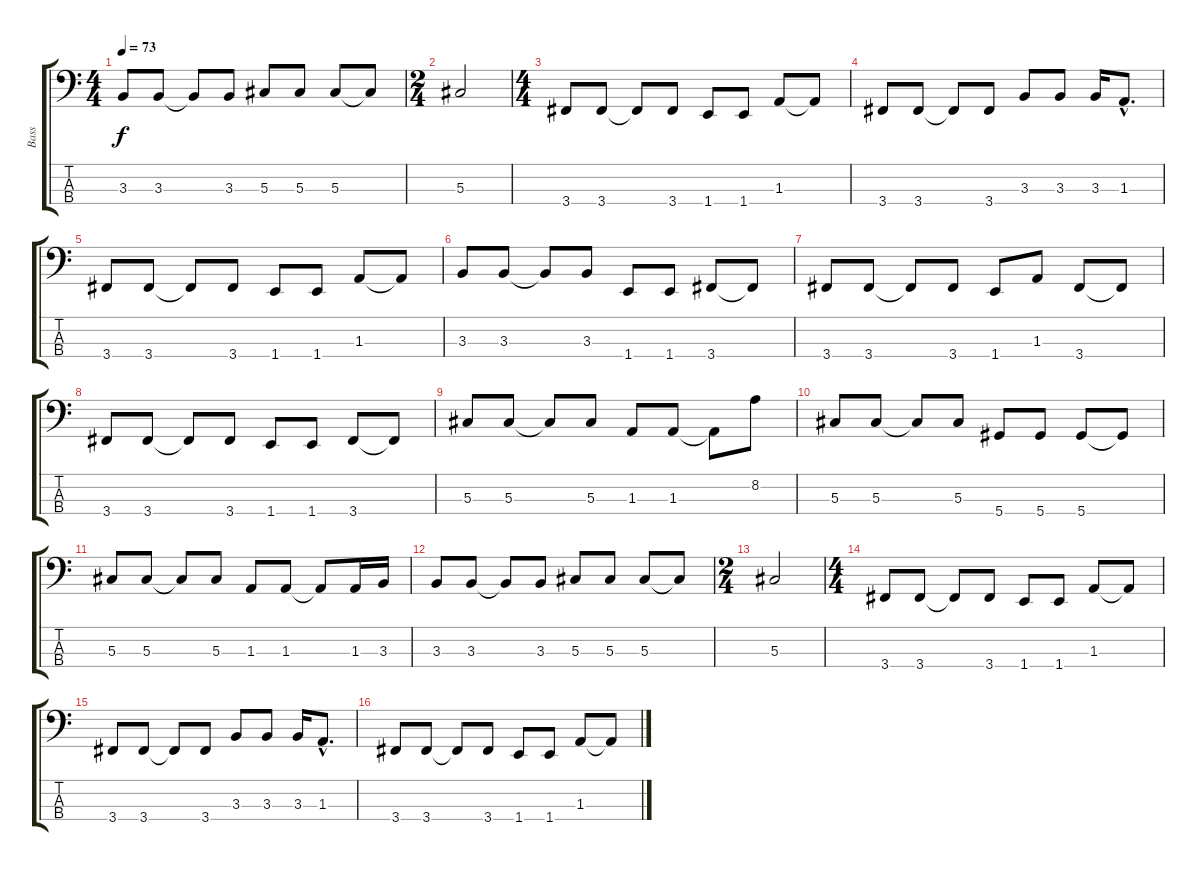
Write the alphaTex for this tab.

\track ("Bass" "Bass") {instrument electricbassfinger}
\staff {score tabs}
\tuning (Gb2 Db2 Ab1 Eb1) {hide}
\ts (4 4)
\tempo 73
\clef f4
\ks c
3.3.8{dy f} 3.3.8 3.3{t}.8 3.3.8 5.3.8 5.3.8 5.3.8 5.3{t}.8 |
\ts (2 4)
5.3.2 |
\ts (4 4)
3.4.8 3.4.8 3.4{t}.8 3.4.8 1.4.8 1.4.8 1.3.8 1.3{t}.8 |
3.4.8 3.4.8 3.4{t}.8 3.4.8 3.3.8 3.3.8 3.3.16 1.3{hac}.8{d} |
3.4.8 3.4.8 3.4{t}.8 3.4.8 1.4.8 1.4.8 1.3.8 1.3{t}.8 |
3.3.8 3.3.8 3.3{t}.8 3.3.8 1.4.8 1.4.8 3.4.8 3.4{t}.8 |
3.4.8 3.4.8 3.4{t}.8 3.4.8 1.4.8 1.3.8 3.4.8 3.4{t}.8 |
3.4.8 3.4.8 3.4{t}.8 3.4.8 1.4.8 1.4.8 3.4.8 3.4{t}.8 |
5.3.8 5.3.8 5.3{t}.8 5.3.8 1.3.8 1.3.8 1.3{t}.8 8.2.8 |
5.3.8 5.3.8 5.3{t}.8 5.3.8 5.4.8 5.4.8 5.4.8 5.4{t}.8 |
5.3.8 5.3.8 5.3{t}.8 5.3.8 1.3.8 1.3.8 1.3{t}.8 1.3.16 3.3.16 |
3.3.8 3.3.8 3.3{t}.8 3.3.8 5.3.8 5.3.8 5.3.8 5.3{t}.8 |
\ts (2 4)
5.3.2 |
\ts (4 4)
3.4.8 3.4.8 3.4{t}.8 3.4.8 1.4.8 1.4.8 1.3.8 1.3{t}.8 |
3.4.8 3.4.8 3.4{t}.8 3.4.8 3.3.8 3.3.8 3.3.16 1.3{hac}.8{d} |
3.4.8 3.4.8 3.4{t}.8 3.4.8 1.4.8 1.4.8 1.3.8 1.3{t}.8
